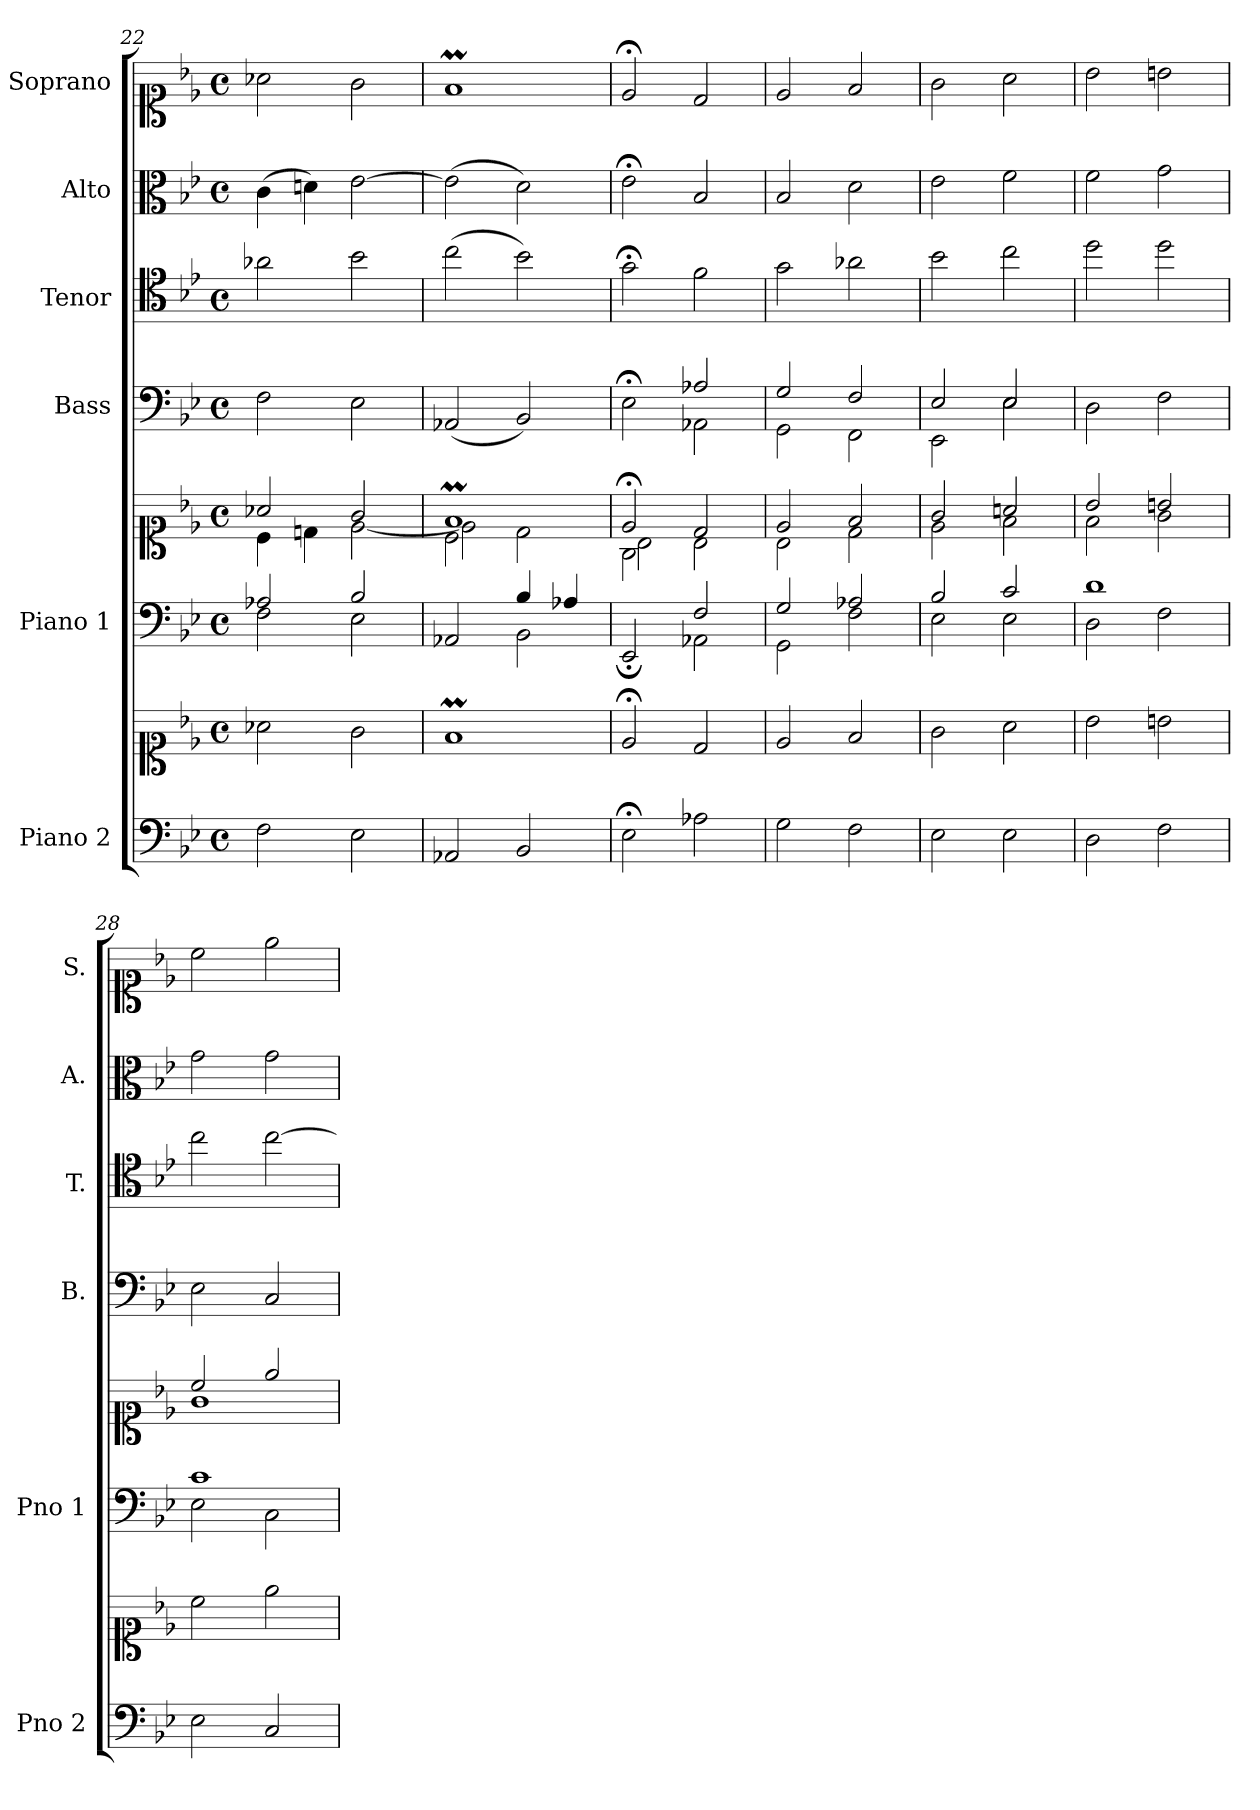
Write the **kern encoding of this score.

**kern	**kern	**kern	**kern	**kern	**kern	**kern	**kern
*part6	*part6	*part5	*part5	*part4	*part3	*part2	*part1
*staff8	*staff7	*staff6	*staff5	*staff4	*staff3	*staff2	*staff1
*I"Piano 2	*	*I"Piano 1	*	*I"Bass	*I"Tenor	*I"Alto	*I"Soprano
*I'Pno 2	*	*I'Pno 1	*	*I'B.	*I'T.	*I'A.	*I'S.
*clefF4	*clefC1	*clefF4	*clefC1	*clefF4	*clefC4	*clefC3	*clefC1
*	*	*	*	*	*ITrd7c12	*	*
*k[b-e-]	*k[b-e-]	*k[b-e-]	*k[b-e-]	*k[b-e-]	*k[b-e-]	*k[b-e-]	*k[b-e-]
*B-:	*B-:	*B-:	*B-:	*B-:	*B-:	*B-:	*B-:
*M4/4	*M4/4	*M4/4	*M4/4	*M4/4	*M4/4	*M4/4	*M4/4
*met(c)	*met(c)	*met(c)	*met(c)	*met(c)	*met(c)	*met(c)	*met(c)
=22	=22	=22	=22	=22	=22	=22	=22
*	*	*^	*^	*	*	*	*
2F\	2a-X\	2A-X/	2F\	2a-X/	4c\	2F\	2A-X\	(4c\	2a-X\
.	.	.	.	.	4dn\	.	.	4dn\)	.
2E-\	2g\	2B-/	2E-\	2g/	[<2e-\	2E-\	2B-\	[>2e-\	2g\
!!LO:PB:g=z
=23	=23	=23	=23	=23	=23	=23	=23	=23	=23
*	*	*	*	*	*^	*	*	*	*
2AA-X/	1fM/	2ryy	2AA-X/	1fM/	2c\	2e-\]	(2AA-X/	(2c\	(2e-\]	1fM/
2BB-/	.	4B-/	2BB-\	.	2ryy	2d\	2BB-/)	2B-\)	2d\)	.
.	.	4A-X/	.	.	.	.	.	.	.	.
=24	=24	=24	=24	=24	=24	=24	=24	=24	=24	=24
*	*	*	*	*	*	*	*^	*	*	*
2E-;\	2e-;</	2ryy	2EE-;/	2e-;</	2G\	2B-\	2E-;<\	2ryy	2G;<\	2e-;<\	2e-;</
2A-X\	2d/	2F/	2AA-X\	2d/	2ryy	2B-\	2A-X/	2AA-X\	2F\	2B-/	2d/
*	*	*	*	*	*v	*v	*	*	*	*	*
=25	=25	=25	=25	=25	=25	=25	=25	=25	=25	=25
2G\	2e-/	2G/	2GG\	2e-/	2B-\	2G/	2GG\	2G\	2B-/	2e-/
2F\	2f/	2A-X/	2F\	2f/	2d\	2F/	2FF\	2A-X\	2d\	2f/
=26	=26	=26	=26	=26	=26	=26	=26	=26	=26	=26
2E-\	2g\	2B-/	2E-\	2g/	2e-\	2E-/	2EE-\	2B-\	2e-\	2g\
2E-\	2a\	2c/	2E-\	2an/	2f\	2E-/	2E-\	2c\	2f\	2a\
*	*	*	*	*	*	*v	*v	*	*	*
=27	=27	=27	=27	=27	=27	=27	=27	=27	=27
2D\	2b-\	1d/	2D\	2b-/	2f\	2D\	2d\	2f\	2b-\
2F\	2bn\	.	2F\	2bn/	2g\	2F\	2d\	2g\	2bn\
=28	=28	=28	=28	=28	=28	=28	=28	=28	=28
2E-\	2cc\	1c/	2E-\	2cc/	1g\	2E-\	2c\	2g\	2cc\
2C/	2ee-\	.	2C\	2ee-/	.	2C/	[>2c\	2g\	2ee-\
*	*	*v	*v	*	*	*	*	*	*
*	*	*	*v	*v	*	*	*	*
=	=	=	=	=	=	=	=
*-	*-	*-	*-	*-	*-	*-	*-
